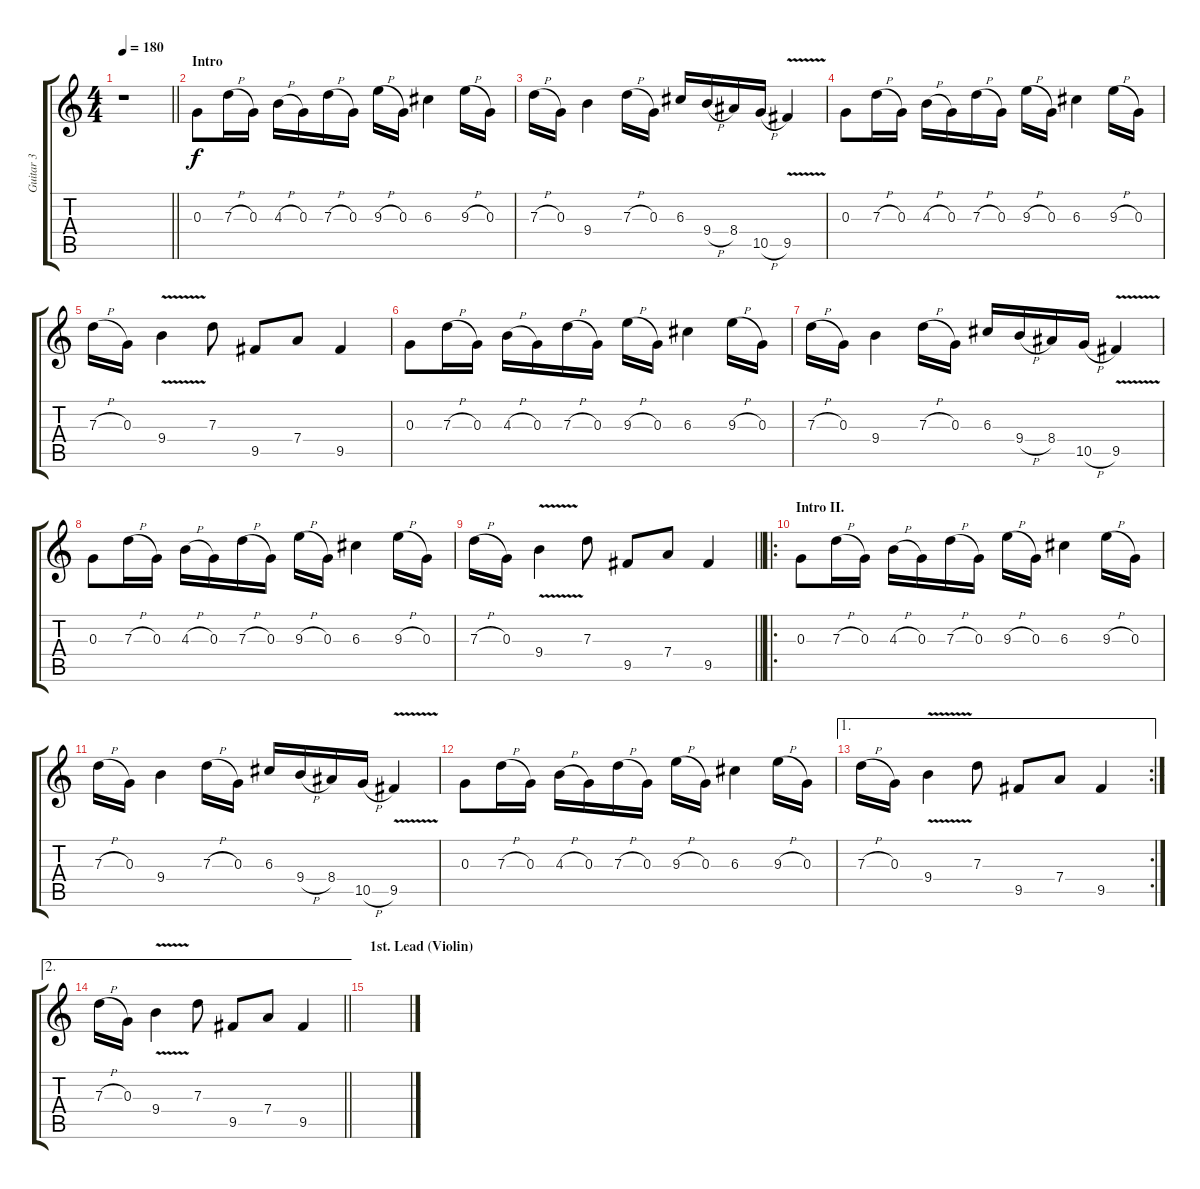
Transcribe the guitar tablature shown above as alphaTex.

\track ("Guitar 3" "Guitar 3") {instrument overdrivenguitar}
\staff {score tabs}
\tuning (E4 B3 G3 D3 A2 E2) {hide}
\ts (4 4)
\tempo 180
\clef g2
\barLineRight lightlight
\ks c
r.1{dy f instrument overdrivenguitar} |
\section ("" "Intro")
0.3.8 7.3{h}.16 0.3.16 4.3{h}.16 0.3.16 7.3{h}.16 0.3.16 9.3{h}.16 0.3.16 6.3.4 9.3{h}.16 0.3.16 |
7.3{h}.16 0.3.16 9.4.4 7.3{h}.16 0.3.16 6.3.16 9.4{h}.16 8.4.16 10.5{h}.16 9.5{v}.4 |
0.3.8 7.3{h}.16 0.3.16 4.3{h}.16 0.3.16 7.3{h}.16 0.3.16 9.3{h}.16 0.3.16 6.3.4 9.3{h}.16 0.3.16 |
7.3{h}.16 0.3.16 9.4{v}.4 7.3.8 9.5.8 7.4.8 9.5.4 |
0.3.8 7.3{h}.16 0.3.16 4.3{h}.16 0.3.16 7.3{h}.16 0.3.16 9.3{h}.16 0.3.16 6.3.4 9.3{h}.16 0.3.16 |
7.3{h}.16 0.3.16 9.4.4 7.3{h}.16 0.3.16 6.3.16 9.4{h}.16 8.4.16 10.5{h}.16 9.5{v}.4 |
0.3.8 7.3{h}.16 0.3.16 4.3{h}.16 0.3.16 7.3{h}.16 0.3.16 9.3{h}.16 0.3.16 6.3.4 9.3{h}.16 0.3.16 |
\barLineRight lightlight
7.3{h}.16 0.3.16 9.4{v}.4 7.3.8 9.5.8 7.4.8 9.5.4 |
\ro
\section ("" "Intro II.")
0.3.8 7.3{h}.16 0.3.16 4.3{h}.16 0.3.16 7.3{h}.16 0.3.16 9.3{h}.16 0.3.16 6.3.4 9.3{h}.16 0.3.16 |
7.3{h}.16 0.3.16 9.4.4 7.3{h}.16 0.3.16 6.3.16 9.4{h}.16 8.4.16 10.5{h}.16 9.5{v}.4 |
0.3.8 7.3{h}.16 0.3.16 4.3{h}.16 0.3.16 7.3{h}.16 0.3.16 9.3{h}.16 0.3.16 6.3.4 9.3{h}.16 0.3.16 |
\ae 1
\rc 2
7.3{h}.16 0.3.16 9.4{v}.4 7.3.8 9.5.8 7.4.8 9.5.4 |
\ae 2
\barLineRight lightlight
7.3{h}.16 0.3.16 9.4{v}.4 7.3.8 9.5.8 7.4.8 9.5.4 |
\section ("" "1st. Lead (Violin)")
